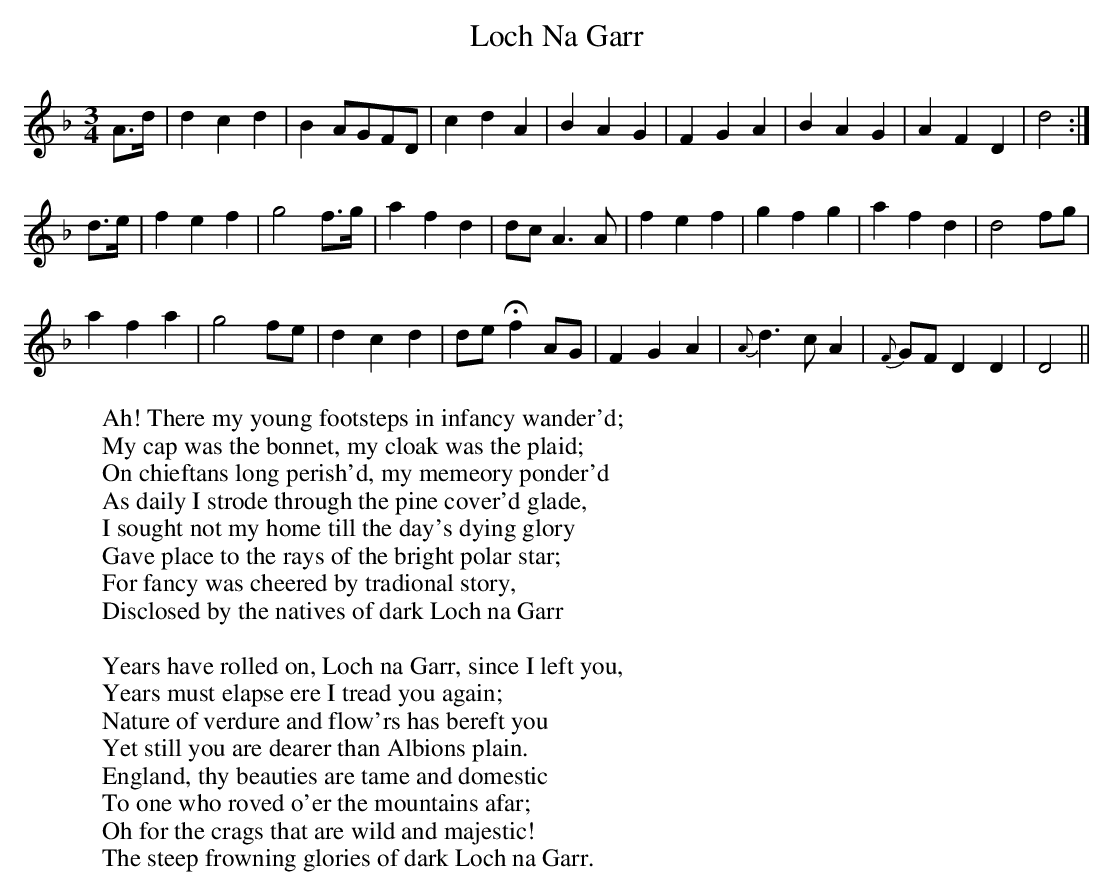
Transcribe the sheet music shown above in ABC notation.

X:1
T:Loch Na Garr
W:Ah! There my young footsteps in infancy wander'd;
W:My cap was the bonnet, my cloak was the plaid;
W:On chieftans long perish'd, my memeory ponder'd
W:As daily I strode through the pine cover'd glade,
W:I sought not my home till the day's dying glory
W:Gave place to the rays of the bright polar star;
W:For fancy was cheered by tradional story,
W:Disclosed by the natives of dark Loch na Garr
W:
W:Years have rolled on, Loch na Garr, since I left you,
W:Years must elapse ere I tread you again;
W:Nature of verdure and flow'rs has bereft you
W:Yet still you are dearer than Albions plain.
W:England, thy beauties are tame and domestic
W:To one who roved o'er the mountains afar;
W:Oh for the crags that are wild and majestic!
W:The steep frowning glories of dark Loch na Garr.
L:1/8
M:3/4
K:F
A>d|d2 c2 d2|B2 AGFD|c2 d2 A2|B2 A2 G2|F2 G2 A2|B2 A2 G2|A2 F2 D2|d4:|
d>e|f2 e2 f2|g4 f>g|a2 f2 d2|dc A3 A|f2 e2 f2|g2 f2 g2|a2 f2 d2|d4 fg|
a2 f2 a2|g4 fe|d2 c2 d2|de Hf2 AG|F2 G2 A2|{A}d3 c A2|{F}GF D2 D2|D4||
